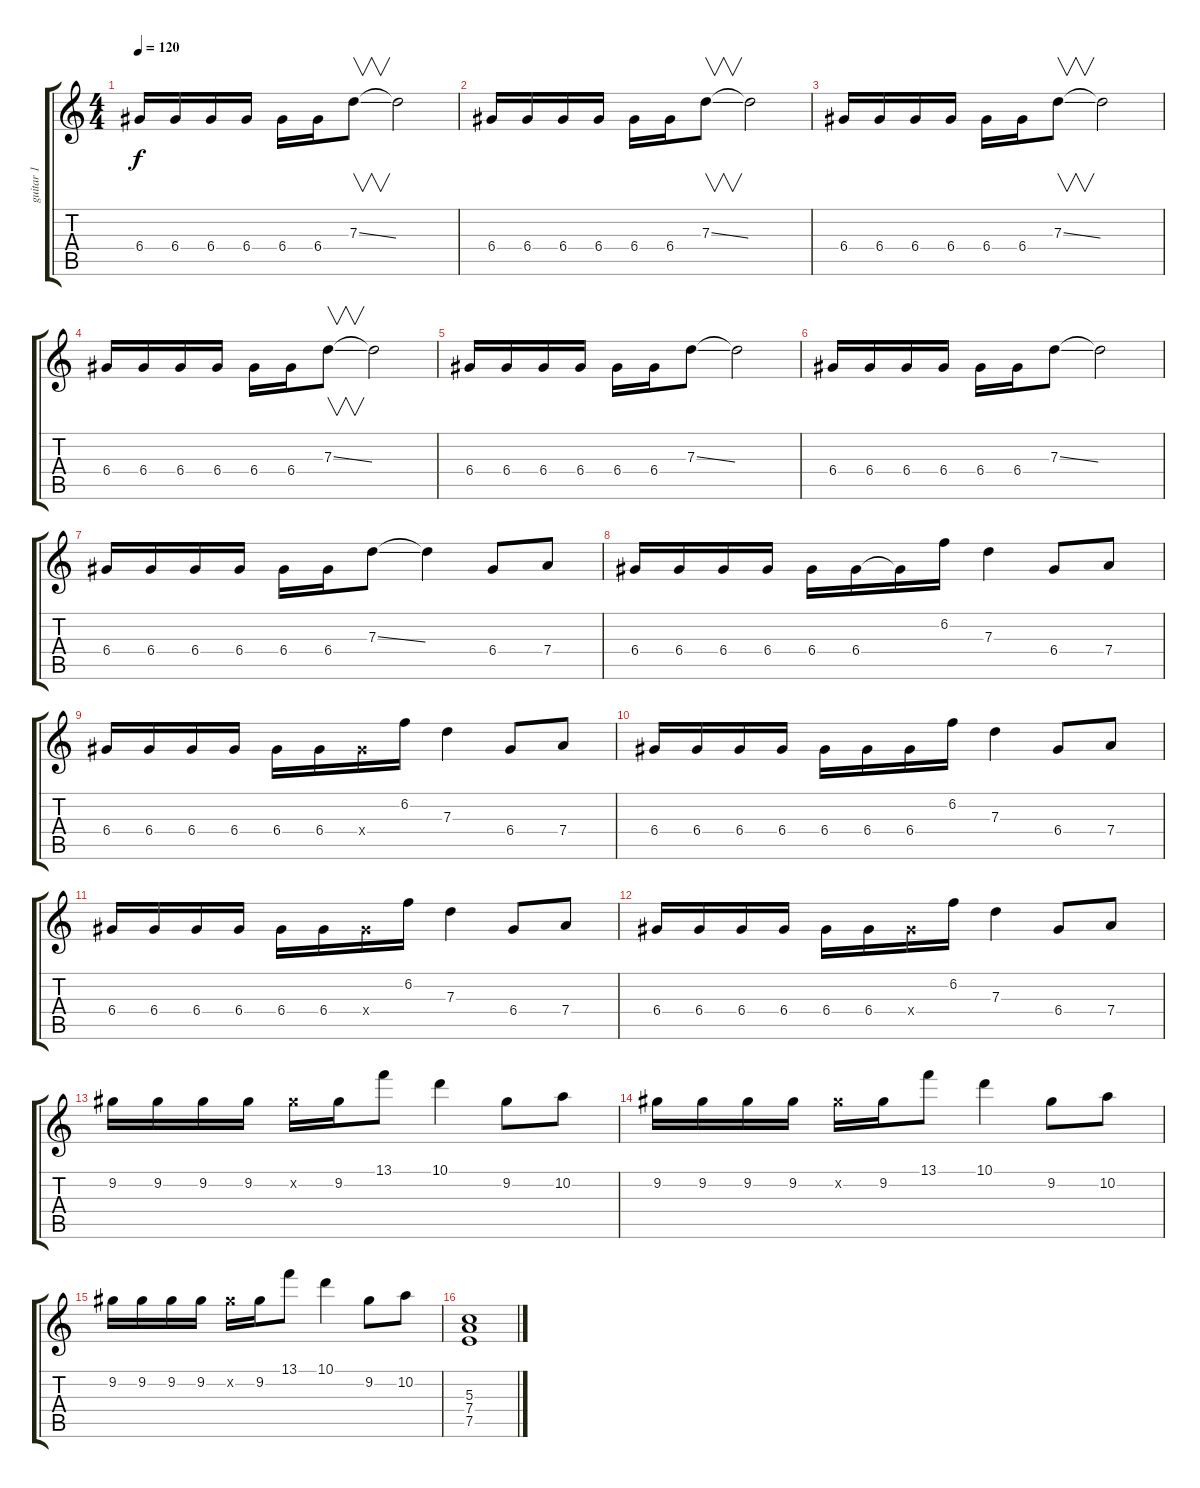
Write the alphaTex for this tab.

\track ("guitar 1" "guitar 1") {instrument distortionguitar}
\staff {score tabs}
\tuning (E4 B3 G3 D3 A2 E2) {hide}
\ts (4 4)
\tempo 120
\clef g2
\ks c
6.4.16{dy f instrument distortionguitar} 6.4.16 6.4.16 6.4.16 6.4.16 6.4.16 7.3{ss}.8{v} 7.3{t}.2 |
6.4.16 6.4.16 6.4.16 6.4.16 6.4.16 6.4.16 7.3{ss}.8{v} 7.3{t}.2 |
6.4.16 6.4.16 6.4.16 6.4.16 6.4.16 6.4.16 7.3{ss}.8{v} 7.3{t}.2 |
6.4.16 6.4.16 6.4.16 6.4.16 6.4.16 6.4.16 7.3{ss}.8{v} 7.3{t}.2 |
6.4.16 6.4.16 6.4.16 6.4.16 6.4.16 6.4.16 7.3{ss}.8 7.3{t}.2 |
6.4.16 6.4.16 6.4.16 6.4.16 6.4.16 6.4.16 7.3{ss}.8 7.3{t}.2 |
6.4.16 6.4.16 6.4.16 6.4.16 6.4.16 6.4.16 7.3{ss}.8 7.3{t}.4 6.4.8 7.4.8 |
6.4.16 6.4.16 6.4.16 6.4.16 6.4.16 6.4.16 6.4{t}.16 6.2.16 7.3.4 6.4.8 7.4.8 |
6.4.16 6.4.16 6.4.16 6.4.16 6.4.16 6.4.16 6.4{x}.16 6.2.16 7.3.4 6.4.8 7.4.8 |
6.4.16 6.4.16 6.4.16 6.4.16 6.4.16 6.4.16 6.4.16 6.2.16 7.3.4 6.4.8 7.4.8 |
6.4.16 6.4.16 6.4.16 6.4.16 6.4.16 6.4.16 6.4{x}.16 6.2.16 7.3.4 6.4.8 7.4.8 |
6.4.16 6.4.16 6.4.16 6.4.16 6.4.16 6.4.16 6.4{x}.16 6.2.16 7.3.4 6.4.8 7.4.8 |
9.2.16 9.2.16 9.2.16 9.2.16 9.2{x}.16 9.2.16 13.1.8 10.1.4 9.2.8 10.2.8 |
9.2.16 9.2.16 9.2.16 9.2.16 9.2{x}.16 9.2.16 13.1.8 10.1.4 9.2.8 10.2.8 |
9.2.16 9.2.16 9.2.16 9.2.16 9.2{x}.16 9.2.16 13.1.8 10.1.4 9.2.8 10.2.8 |
(5.3 7.4 7.5).1
